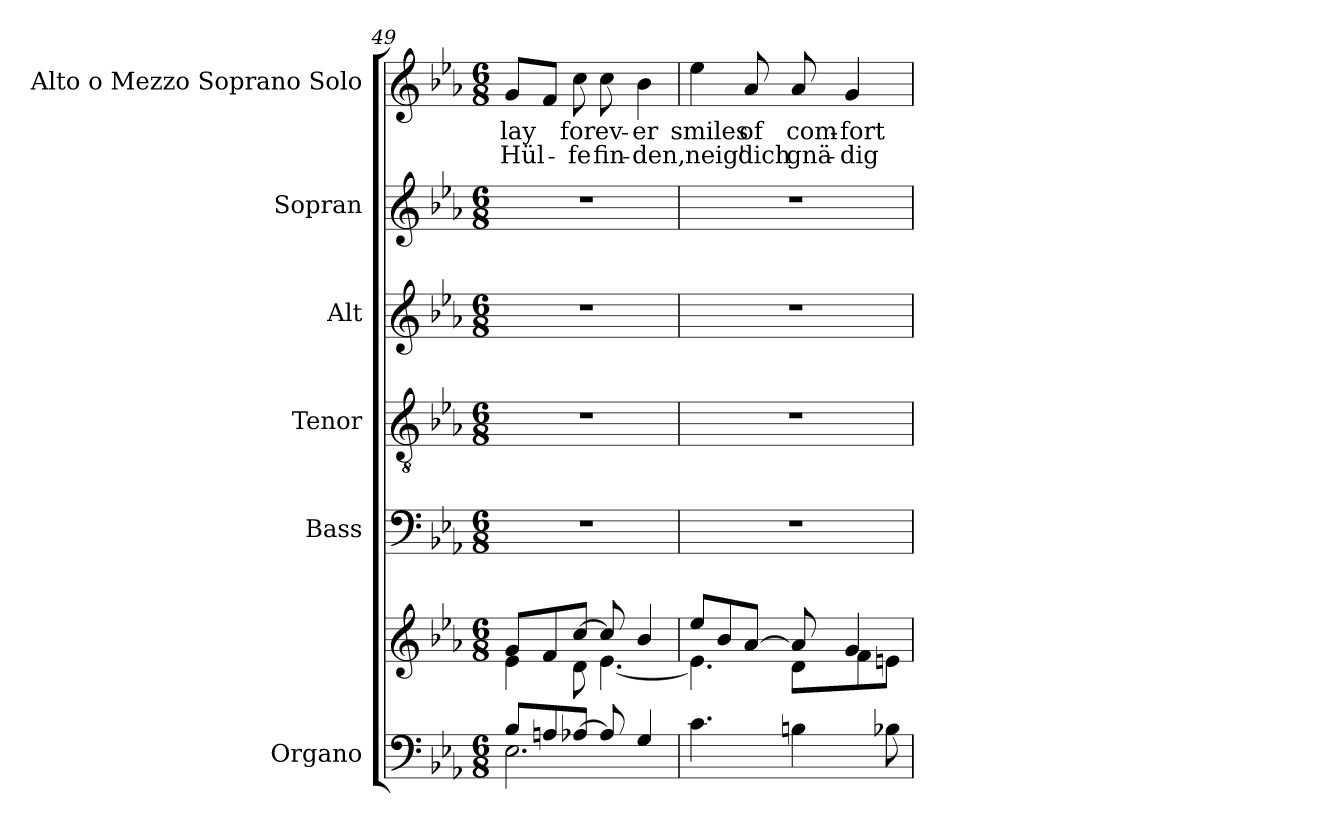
**kern	**kern	**kern	**kern	**kern	**kern	**kern	**text	**text
*part6	*part6	*part5	*part4	*part3	*part2	*part1	*part1	*part1
*staff7	*staff6	*staff5	*staff4	*staff3	*staff2	*staff1	*staff1	*staff1
*I"Organo	*	*I"Bass	*I"Tenor	*I"Alt	*I"Sopran	*I"Alto o Mezzo Soprano Solo	*	*
*	*	*I'B	*I'T	*I'A	*I'S	*I'S o l o	*	*
*clefF4	*clefG2	*clefF4	*clefGv2	*clefG2	*clefG2	*clefG2	*	*
*k[b-e-a-]	*k[b-e-a-]	*k[b-e-a-]	*k[b-e-a-]	*k[b-e-a-]	*k[b-e-a-]	*k[b-e-a-]	*	*
*E-:	*E-:	*E-:	*E-:	*E-:	*E-:	*E-:	*	*
*M6/8	*M6/8	*M6/8	*M6/8	*M6/8	*M6/8	*M6/8	*	*
=49	=49	=49	=49	=49	=49	=49	=49	=49
*^	*^	*	*	*	*	*	*	*
8B-/L	2.E-\	8g/L	4e-\	2.r	2.r	2.r	2.r	8g/L	-lay	Hül-
8An/	.	8f/	.	.	.	.	.	8f/J	.	.
[8A-X/J	.	[8cc/J	8d\	.	.	.	.	8cc\	for	-fe
8A-/]	.	8cc/]	[4.e-\	.	.	.	.	8cc\	ev-	fin-
4G/	.	4b-/	.	.	.	.	.	4b-\	-er	-den,
*v	*v	*	*	*	*	*	*	*	*	*
=50	=50	=50	=50	=50	=50	=50	=50	=50	=50
4.c\	8ee-/L	4.e-\]	2.r	2.r	2.r	2.r	4ee-\	smiles	neig'
.	8b-/	.	.	.	.	.	.	.	.
.	[8a-/J	.	.	.	.	.	8a-/	of	dich
4Bn\	8a-/]	8d\L	.	.	.	.	8a-/	com-	gnä-
.	4g/	8f\	.	.	.	.	4g/	-fort	-dig
8B-X\	.	8en\J	.	.	.	.	.	.	.
*	*v	*v	*	*	*	*	*	*	*
=	=	=	=	=	=	=	=	=
*-	*-	*-	*-	*-	*-	*-	*-	*-
